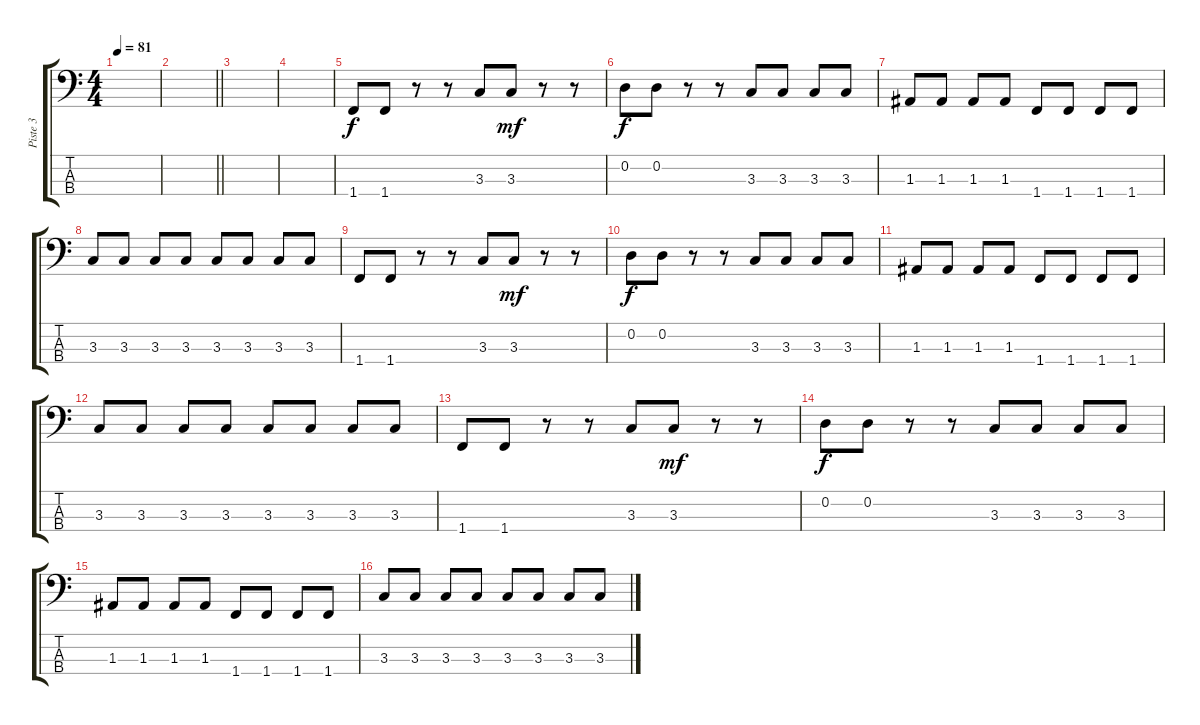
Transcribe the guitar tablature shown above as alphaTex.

\track ("Piste 3" "Piste 3") {instrument electricbassfinger}
\staff {score tabs}
\tuning (G2 D2 A1 E1) {hide}
\ts (4 4)
\tempo 81
\clef f4
\ks c
|
\barLineRight lightlight
|
|
|
1.4.8 1.4.8 r.8 r.8 3.3.8 3.3.8{dy mf} r.8 r.8 |
0.2.8{dy f} 0.2.8 r.8 r.8 3.3.8 3.3.8 3.3.8 3.3.8 |
1.3.8 1.3.8 1.3.8 1.3.8 1.4.8 1.4.8 1.4.8 1.4.8 |
3.3.8 3.3.8 3.3.8 3.3.8 3.3.8 3.3.8 3.3.8 3.3.8 |
1.4.8 1.4.8 r.8 r.8 3.3.8 3.3.8{dy mf} r.8 r.8 |
0.2.8{dy f} 0.2.8 r.8 r.8 3.3.8 3.3.8 3.3.8 3.3.8 |
1.3.8 1.3.8 1.3.8 1.3.8 1.4.8 1.4.8 1.4.8 1.4.8 |
3.3.8 3.3.8 3.3.8 3.3.8 3.3.8 3.3.8 3.3.8 3.3.8 |
1.4.8 1.4.8 r.8 r.8 3.3.8 3.3.8{dy mf} r.8 r.8 |
0.2.8{dy f} 0.2.8 r.8 r.8 3.3.8 3.3.8 3.3.8 3.3.8 |
1.3.8 1.3.8 1.3.8 1.3.8 1.4.8 1.4.8 1.4.8 1.4.8 |
3.3.8 3.3.8 3.3.8 3.3.8 3.3.8 3.3.8 3.3.8 3.3.8
